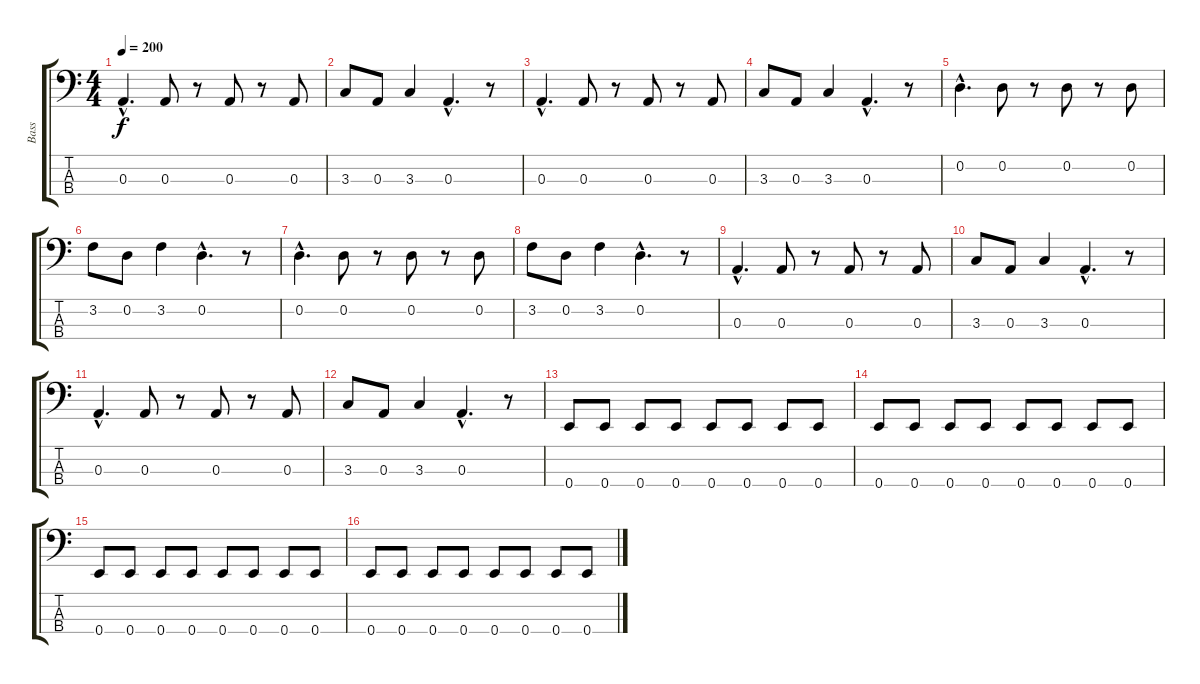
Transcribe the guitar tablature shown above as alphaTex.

\track ("Bass" "Bass") {instrument electricbassfinger}
\staff {score tabs}
\tuning (G2 D2 A1 E1) {hide}
\ts (4 4)
\tempo 200
\clef f4
\ks c
0.3{hac}.4{d dy f} 0.3.8 r.8 0.3.8 r.8 0.3.8 |
3.3.8 0.3.8 3.3.4 0.3{hac}.4{d} r.8 |
0.3{hac}.4{d} 0.3.8 r.8 0.3.8 r.8 0.3.8 |
3.3.8 0.3.8 3.3.4 0.3{hac}.4{d} r.8 |
0.2{hac}.4{d} 0.2.8 r.8 0.2.8 r.8 0.2.8 |
3.2.8 0.2.8 3.2.4 0.2{hac}.4{d} r.8 |
0.2{hac}.4{d} 0.2.8 r.8 0.2.8 r.8 0.2.8 |
3.2.8 0.2.8 3.2.4 0.2{hac}.4{d} r.8 |
0.3{hac}.4{d} 0.3.8 r.8 0.3.8 r.8 0.3.8 |
3.3.8 0.3.8 3.3.4 0.3{hac}.4{d} r.8 |
0.3{hac}.4{d} 0.3.8 r.8 0.3.8 r.8 0.3.8 |
3.3.8 0.3.8 3.3.4 0.3{hac}.4{d} r.8 |
0.4.8 0.4.8 0.4.8 0.4.8 0.4.8 0.4.8 0.4.8 0.4.8 |
0.4.8 0.4.8 0.4.8 0.4.8 0.4.8 0.4.8 0.4.8 0.4.8 |
0.4.8 0.4.8 0.4.8 0.4.8 0.4.8 0.4.8 0.4.8 0.4.8 |
0.4.8 0.4.8 0.4.8 0.4.8 0.4.8 0.4.8 0.4.8 0.4.8
